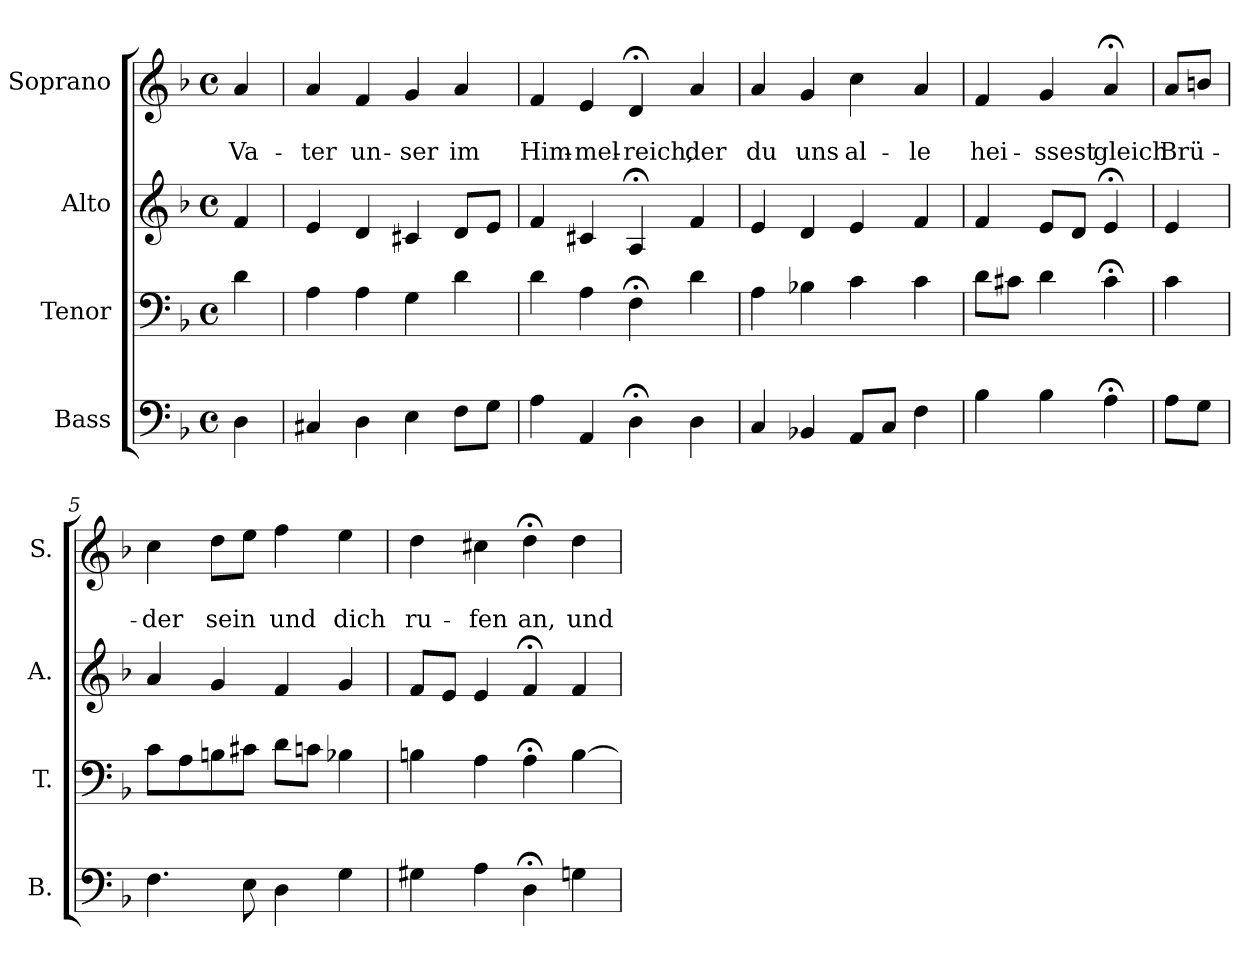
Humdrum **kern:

**kern	**kern	**kern	**kern	**text	**text
*part4	*part3	*part2	*part1	*part1	*part1
*staff4	*staff3	*staff2	*staff1	*staff1	*staff1
*I"Bass	*I"Tenor	*I"Alto	*I"Soprano	*	*
*I'B.	*I'T.	*I'A.	*I'S.	*	*
*clefF4	*clefF4	*clefG2	*clefG2	*	*
*k[b-]	*k[b-]	*k[b-]	*k[b-]	*	*
*F:	*F:	*F:	*d:	*	*
*M4/4	*M4/4	*M4/4	*M4/4	*	*
*met(c)	*met(c)	*met(c)	*met(c)	*	*
=	=	=	=	=	=
4D\	4d\	4f/	4a/	.	Va-
=1	=1	=1	=1	=1	=1
4C#X/	4A\	4e/	4a/	.	-ter
4D\	4A\	4d/	4f/	.	un-
4E\	4G\	4c#X/	4g/	.	-ser
8F\L	4d\	8d/L	4a/	.	im
8G\J	.	8e/J	.	.	.
=2	=2	=2	=2	=2	=2
4A\	4d\	4f/	4f/	.	Him-
4AA/	4A\	4c#X/	4e/	.	-mel-
4D;<\	4F;<\	4A;</	4d;</	.	-reich,
4D\	4d\	4f/	4a/	.	der
=3	=3	=3	=3	=3	=3
4C/	4A\	4e/	4a/	.	du
4BB-X/	4B-X\	4d/	4g/	.	uns
8AA/L	4c\	4e/	4cc\	.	al-
8C/J	.	.	.	.	.
4F\	4c\	4f/	4a/	.	-le
=4	=4	=4	=4	=4	=4
4B-\	8d\L	4f/	4f/	.	hei-
.	8c#X\J	.	.	.	.
4B-\	4d\	8e/L	4g/	.	-ssest
.	.	8d/J	.	.	.
4A;<\	4c#;<\	4e;</	4a;</	.	gleich
!!LO:LB:g=z
=4a	=4a	=4a	=4a	=4a	=4a
8A\L	4c\	4e/	8a/L	.	Brü-
8G\J	.	.	8bn/J	.	.
=5	=5	=5	=5	=5	=5
4.F\	8c\L	4a/	4cc\	.	-der
.	8A\	.	.	.	.
.	8Bn\	4g/	8dd\L	.	sein
8E\	8c#X\J	.	8ee\J	.	.
4D\	8d\L	4f/	4ff\	.	und
.	8cn\J	.	.	.	.
4G\	4B-X\	4g/	4ee\	.	dich
=6	=6	=6	=6	=6	=6
4G#X\	4Bn\	8f/L	4dd\	.	ru-
.	.	8e/J	.	.	.
4A\	4A\	4e/	4cc#X\	.	-fen
4D;<\	4A;<\	4f;</	4dd;<\	.	an,
4Gn\	[4B\	4f/	4dd\	.	und
=	=	=	=	=	=
*-	*-	*-	*-	*-	*-
